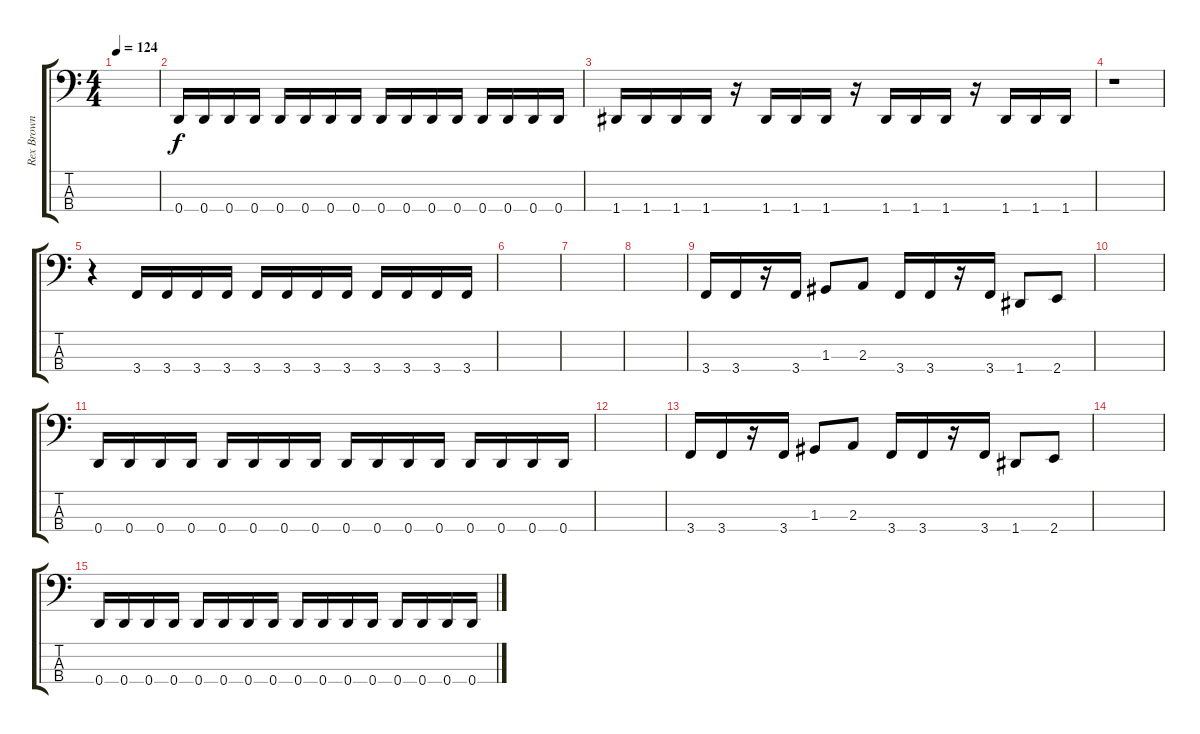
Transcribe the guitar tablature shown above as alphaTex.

\track ("Rex Brown (Bass)" "Rex Brown ") {instrument electricbasspick}
\staff {score tabs}
\tuning (F2 C2 G1 D1) {hide}
\ts (4 4)
\tempo 124
\clef f4
\ks c
|
0.4.16 0.4.16 0.4.16 0.4.16 0.4.16 0.4.16 0.4.16 0.4.16 0.4.16 0.4.16 0.4.16 0.4.16 0.4.16 0.4.16 0.4.16 0.4.16 |
1.4.16 1.4.16 1.4.16 1.4.16 r.16 1.4.16 1.4.16 1.4.16 r.16 1.4.16 1.4.16 1.4.16 r.16 1.4.16 1.4.16 1.4.16 |
r.1 |
r.4 3.4.16 3.4.16 3.4.16 3.4.16 3.4.16 3.4.16 3.4.16 3.4.16 3.4.16 3.4.16 3.4.16 3.4.16 |
|
|
|
3.4.16 3.4.16 r.16 3.4.16 1.3.8 2.3.8 3.4.16 3.4.16 r.16 3.4.16 1.4.8 2.4.8 |
|
0.4.16 0.4.16 0.4.16 0.4.16 0.4.16 0.4.16 0.4.16 0.4.16 0.4.16 0.4.16 0.4.16 0.4.16 0.4.16 0.4.16 0.4.16 0.4.16 |
|
3.4.16 3.4.16 r.16 3.4.16 1.3.8 2.3.8 3.4.16 3.4.16 r.16 3.4.16 1.4.8 2.4.8 |
|
0.4.16 0.4.16 0.4.16 0.4.16 0.4.16 0.4.16 0.4.16 0.4.16 0.4.16 0.4.16 0.4.16 0.4.16 0.4.16 0.4.16 0.4.16 0.4.16
